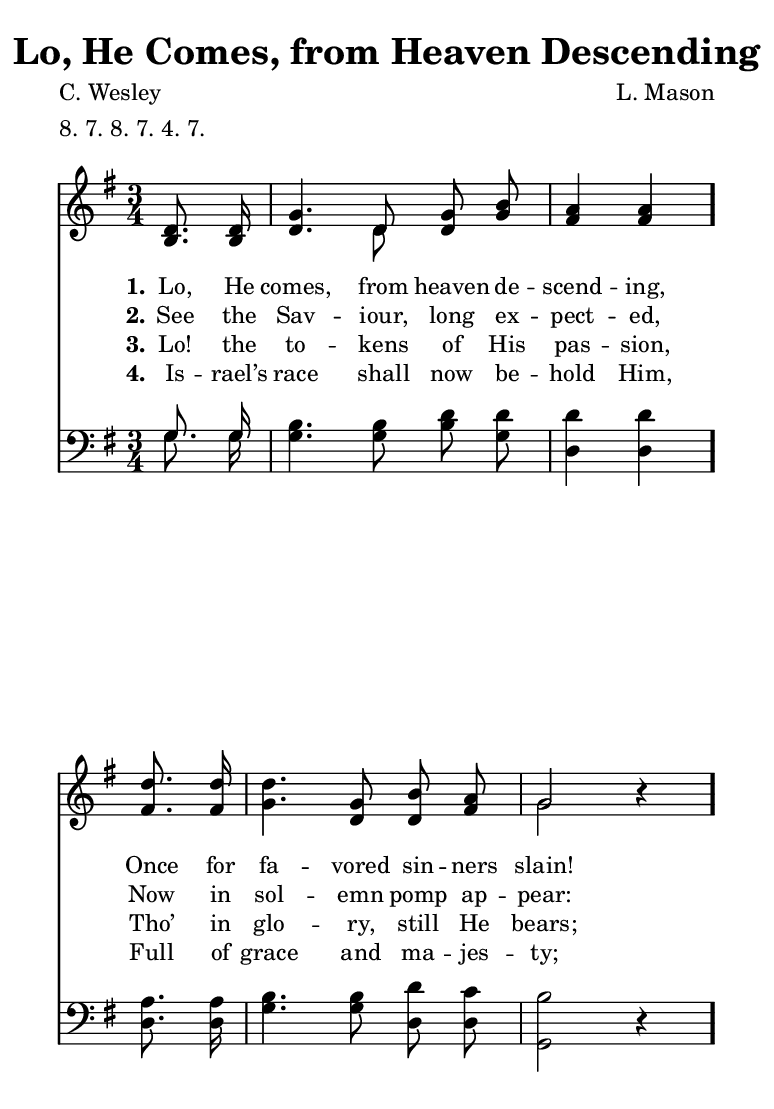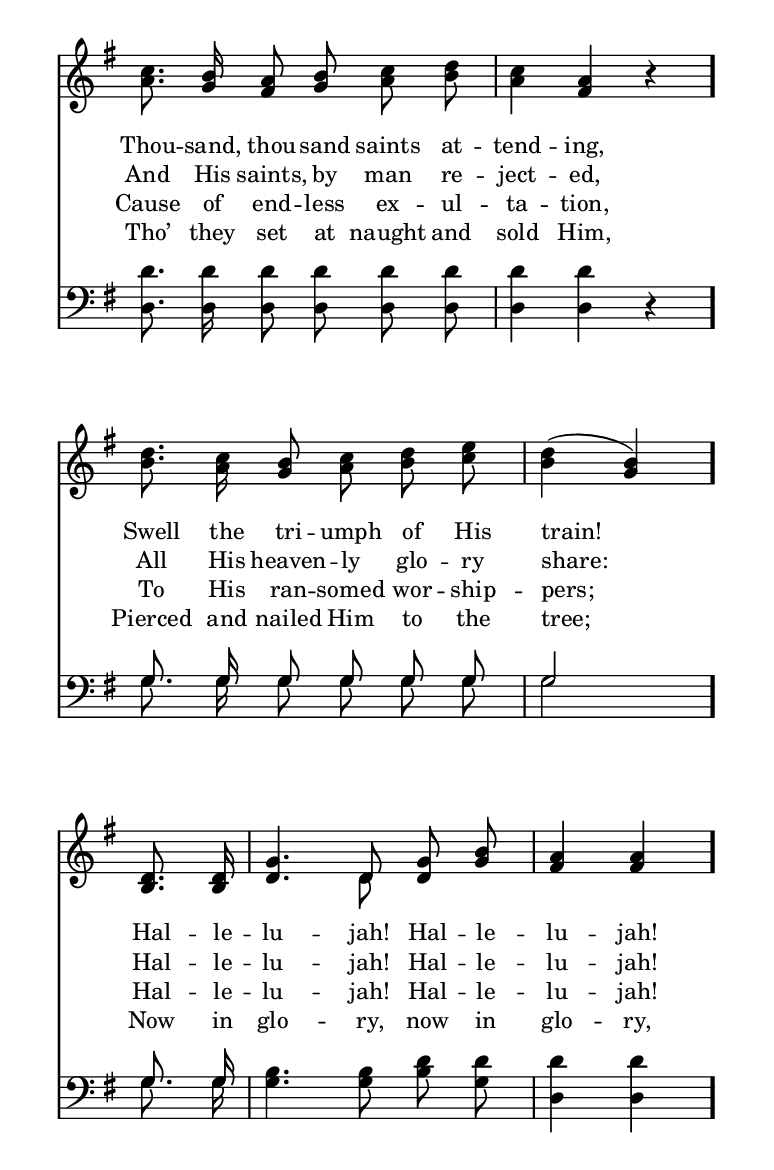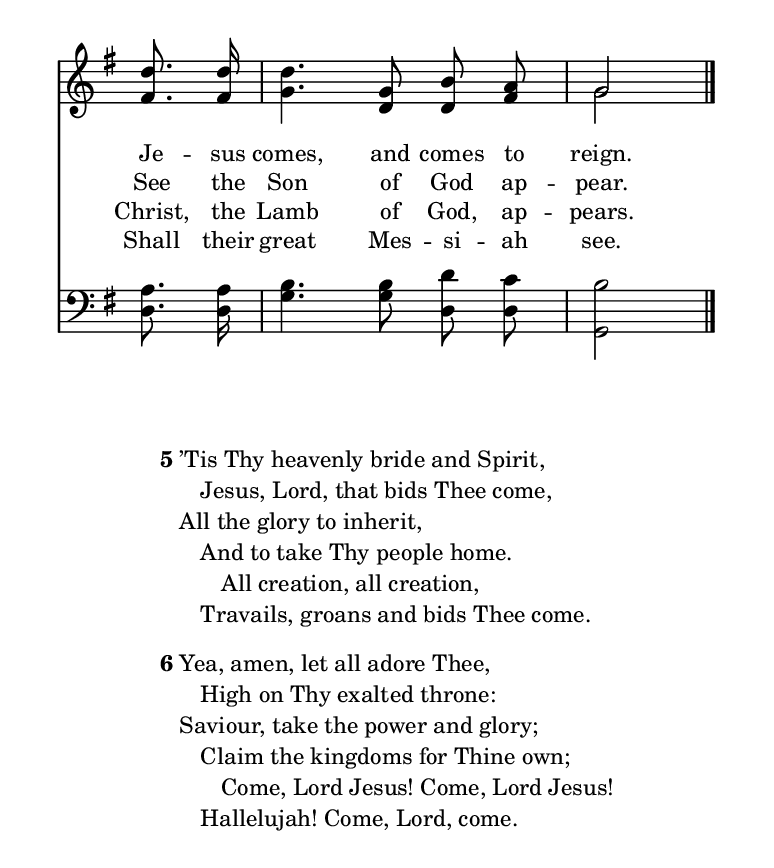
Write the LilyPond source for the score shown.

\include "common/global.ily"
\paper {
  \include "common/paper.ily"
}

\header{
  hymnnumber = "236"
  title = "Lo, He Comes, from Heaven Descending"
  tunename = "Harwell"
  meter = "8. 7. 8. 7. 4. 7."
  poet = "C. Wesley"
  composer = "L. Mason"
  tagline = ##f
}

global = {
  \include "common/overrides.ily"
  \override Staff.TimeSignature.style = #'numbered
  \time 3/4
  \override Score.MetronomeMark.transparent = ##t % hide all fermata changes too
  \tempo 4=80
  \key g \major
  \partial 4
  \autoBeamOff
}

patternA = { c8. c16 | c4. c8 c c | c4 c }
patternB = { c8. c16 | c4. c8 c c | c2 }
patternC = { c8. c16 c8 c c c | c4 c }
patternD = { c8. c16 c8 c c c | c2 }

notesSoprano = {
\global
\relative c' {

  d8. d16 | g4. d8 g b | a4 a
  \changePitch \patternB { d d | d g, b a | g } r4
  \changePitch \patternC { c b a b c d | c a } r4
  \changePitch \patternC { d c b c d e | d( b) }
  d,8. d16 | g4. d8 g b | a4 a
  \changePitch \patternB { d d | d g, b a | g }

  \bar "|."

}
}

notesAlto = {
\global
\relative e' {

  \changePitch \patternA { b b | d d d g | fis fis }
  \changePitch \patternB { fis fis | g d d fis | g } r4
  \changePitch \patternC { a g fis g a b | a fis } r4
  \changePitch \patternC { b a g a b c | b( g) }
  \changePitch \patternA { b, b | d d d g | fis fis }
  \changePitch \patternB { fis fis | g d d fis | g }

}
}

notesTenor = {
\global
\relative a {

  \changePitch \patternA { g g | b b d d | d d }
  \changePitch \patternB { a a | b b d c | b } r4
  \changePitch \patternC { d d d d d d | d d } r4
  \changePitch \patternD { g, g g g g g | g }
  \changePitch \patternA { g g | b b d d | d d }
  \changePitch \patternB { a a | b b d c | b }

}
}

notesBass = {
\global
\relative f {

  \changePitch \patternA { g g | g g b g | d d }
  \changePitch \patternB { d d | g g d d | g, } r4
  \changePitch \patternC { d' d d d d d | d d } r4
  \changePitch \patternD { g g g g g g | g }
  \changePitch \patternA { g g | g g b g | d d }
  \changePitch \patternB { d d | g g d d | g, }

}
}

wordsA = \lyricmode {
\set stanza = "1."

Lo, He comes, from heaven de -- scend -- ing, \bar "."
Once for fa -- vored sin -- ners slain! \bar "."
Thou -- sand, thou -- sand saints at -- tend -- ing, \bar "."
Swell the tri -- umph of His train! \bar "."
Hal -- le -- lu -- jah! Hal -- le -- lu -- jah! \bar "."
Je -- sus comes, and comes to reign. \bar "."

}

wordsB = \lyricmode {
\set stanza = "2."

See the Sav -- iour, long ex -- pect -- ed,
Now in sol -- emn pomp ap -- pear:
And His saints, by man re -- ject -- ed,
All His heaven -- ly glo -- ry share:
Hal -- le -- lu -- jah! Hal -- le -- lu -- jah!
See the Son of God ap -- pear.

}

wordsC = \lyricmode {
\set stanza = "3."

Lo! the to -- kens of His pas -- sion,
Tho’ in glo -- ry, still He bears;
Cause of end -- less ex -- ul -- ta -- tion,
To His ran -- somed wor -- ship -- pers;
Hal -- le -- lu -- jah! Hal -- le -- lu -- jah!
Christ, the Lamb of God, ap -- pears.

}

wordsD = \lyricmode {
\set stanza = "4."

Is -- rael’s race shall now be -- hold Him,
Full of grace and ma -- jes -- ty;
Tho’ they set at naught and sold Him,
Pierced and nailed Him to the tree;
Now in glo -- ry, now in glo -- ry,
Shall their great Mes -- si -- ah see.

}

wordsE = \markuplist {

\line { ’Tis Thy heavenly bride and Spirit, }
\line { { \hspace #2 } Jesus, Lord, that bids Thee come, }
\line { All the glory to inherit, }
\line { { \hspace #2 } And to take Thy people home. }
\line { { \hspace #4 } All creation, all creation, }
\line { { \hspace #2 } Travails, groans and bids Thee come. }

}

wordsF = \markuplist {

\line { Yea, amen, let all adore Thee, }
\line { { \hspace #2 } High on Thy exalted throne: }
\line { Saviour, take the power and glory; }
\line { { \hspace #2 } Claim the kingdoms for Thine own; }
\line { { \hspace #4 } Come, Lord Jesus! Come, Lord Jesus! }
\line { { \hspace #2 } Hallelujah! Come, Lord, come. }

}

\score {
  \context ChoirStaff <<
    \context Staff = upper <<
      \set Staff.autoBeaming = ##f
      \set ChoirStaff.systemStartDelimiter = #'SystemStartBar
      \set ChoirStaff.printPartCombineTexts = ##f
      \partcombine #'(2 . 11) \notesSoprano \notesAlto
      \context NullVoice = sopranos { \voiceOne << \notesSoprano >> }
      \context Lyrics = one   \lyricsto sopranos \wordsA
      \context Lyrics = two   \lyricsto sopranos \wordsB
      \context Lyrics = three \lyricsto sopranos \wordsC
      \context Lyrics = four  \lyricsto sopranos \wordsD
    >>
    \context Staff = men <<
      \set Staff.autoBeaming = ##f
      \clef bass
      \set ChoirStaff.printPartCombineTexts = ##f
      \partcombine #'(2 . 11) \notesTenor \notesBass
    >>
  >>
  \layout {
    \include "common/layout.ily"
  }
  \midi{
    \include "common/midi.ily"
  }
}

\markup { \fill-line { \column {
  \line{ \bold 5 \column { \wordsE } } \combine \null \vspace #0.4
  \line{ \bold 6 \column { \wordsF } } \combine \null \vspace #0.4
} } }

\version "2.19.49"  % necessary for upgrading to future LilyPond versions.

% vi:set et ts=2 sw=2 ai nocindent syntax=lilypond:
